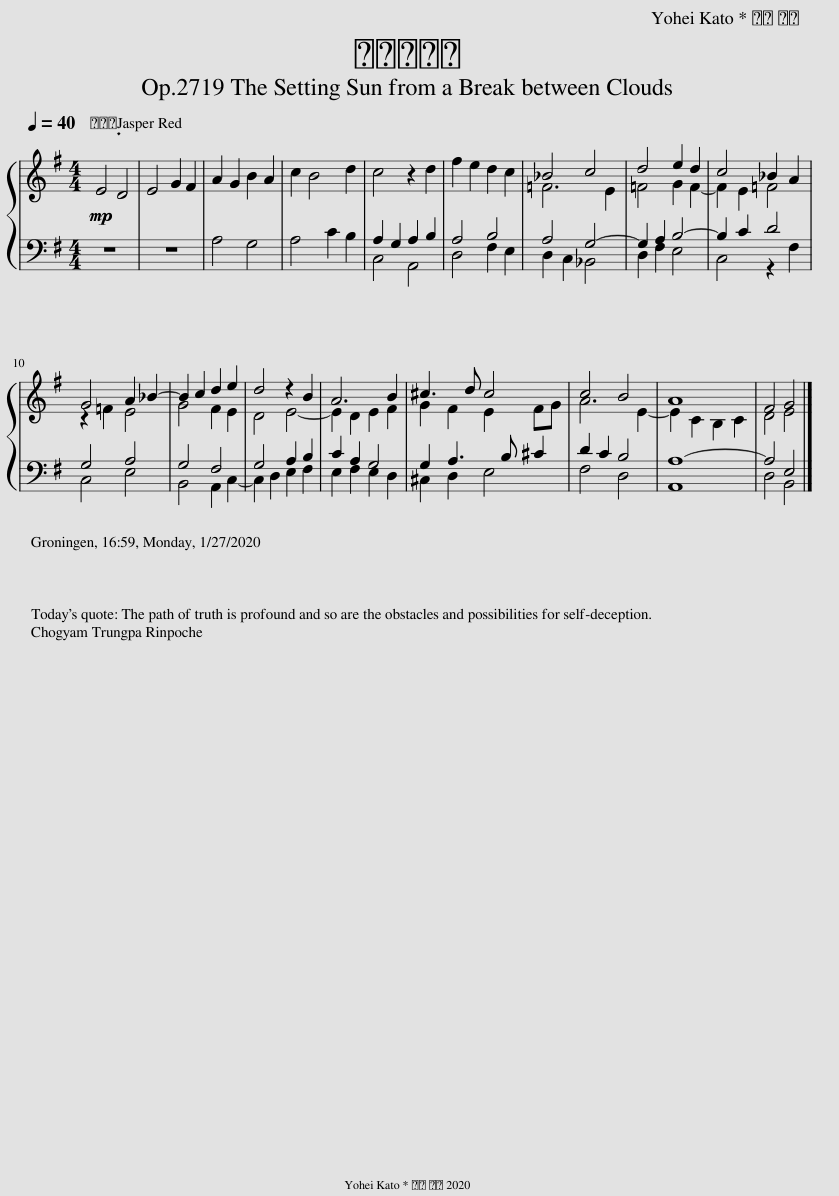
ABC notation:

X:1
%%score { ( 1 4 ) | ( 2 3 ) }
L:1/8
Q:1/4=40
M:4/4
I:linebreak $
K:G
V:1 treble
V:4 treble
V:2 bass
V:3 bass
V:1
!mp! E4 D4 | E4 G2 F2 | A2 G2 B2 A2 | c2 B4 d2 | c4 z2 d2 | %5
 f2 e2 d2 c2 | =F6 E2 | =F4 G2 F2- | F2 E2 =F4 |$ z2 =F2 E4 | %10
 G4 F2 E2 | D4 E4- | E2 D2 E2 F2 | G2 F2 E2 FG | A6 E2- | %15
 E2 C2 B,2 C2 | D4 E4 |] %17
V:2
 z8 | z8 | A,4 G,4 | A,4 C2 B,2 | A,2 G,2 A,2 B,2 | %5
 A,4 B,4 | A,4 G,4- | G,2 A,2 B,4- | B,2 C2 D4 |$ G,4 A,4 | %10
 G,4 F,4 | G,4 A,2 B,2 | C2 A,2 G,4 | G,2 A,3 B, ^C2 | D2 C2 B,4 | %15
 [A,,A,-]8 | A,4 E,4 |] %17
V:3
 x8 | x8 | x8 | x8 | C,4 A,,4 | %5
 D,4 F,2 E,2 | D,2 C,2 _B,,4 | D,2 F,2 E,4 | C,4 z2 F,2 |$ C,4 E,4 | %10
 B,,4 A,,2 C,2- | C,2 D,2 E,2 F,2 | E,2 F,2 E,2 D,2 | ^C,2 D,2 E,4 | F,4 D,4 | %15
 x8 | D,4 B,,4 |] %17
V:4
 x8 | x8 | x8 | x8 | x8 | %5
 x8 | _B4 c4 | d4 e2 d2 | c4 _B2 A2 |$ G4 A2 _B2- | %10
 B2 c2 d2 e2 | d4 z2 B2 | A6 B2 | ^c3 d c4 | c4 B4 | %15
 A8 | F4 G4 |] %17
